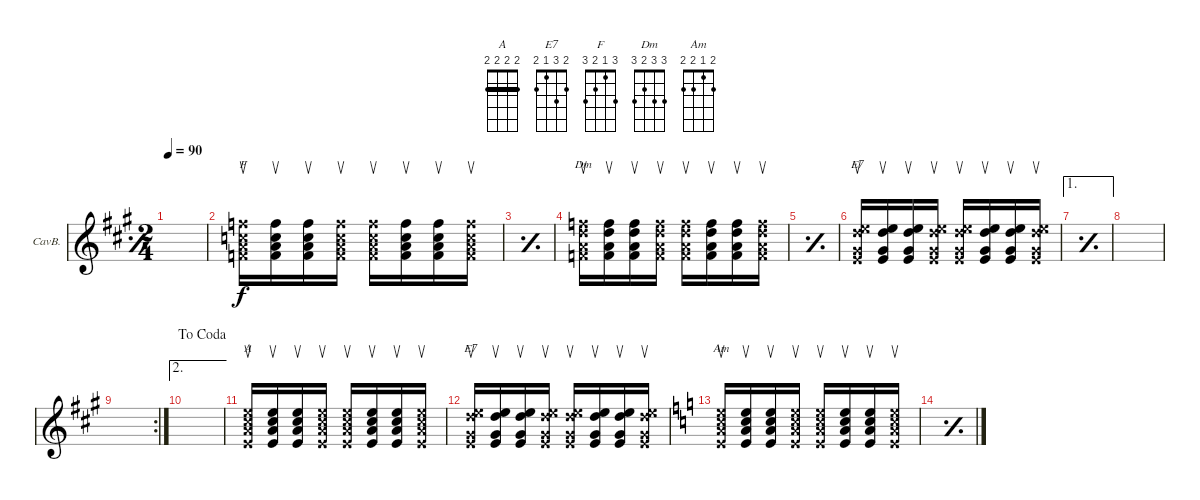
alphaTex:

\defaultSystemsLayout 4
\bracketExtendMode groupsimilarinstruments
\firstSystemTrackNameOrientation horizontal
\otherSystemsTrackNameOrientation horizontal
\track ("Cav. Base" "CavB.") {instrument shamisen}
\staff {score}
\tuning (D5 B4 G4 D4)
\chord ("A" 2 2 2 2) {barre (2 2 2)}
\chord ("E7" 2 3 1 2)
\chord ("F" 3 1 2 3)
\chord ("Dm" 3 3 2 3)
\chord ("Am" 2 1 2 2)
\ts (2 4)
\tempo 90
\clef g2
\simile simple
\scale
0.941992
\ks a
|
\simile none
\scale
0.941992 (3.4{x} 2.3{x} 1.2{x} 3.1{x}).16{su ch "F"} (3.4 2.3 1.2 3.1).16{su} (3.4 2.3 1.2 3.1).16{su} (3.4{x} 2.3{x} 1.2{x} 3.1{x}).16{su} (3.4{x} 2.3{x} 1.2{x} 3.1{x}).16{su} (3.4 2.3 1.2 3.1).16{su} (3.4 2.3 1.2 3.1).16{su} (3.4{x} 2.3{x} 1.2{x} 3.1{x}).16{su} |
\simile simple
\scale
0.941992 |
\simile none
\scale
0.941992 (3.4{x} 2.3{x} 3.2{x} 3.1{x}).16{su ch "Dm"} (3.4 2.3 3.2 3.1).16{su} (3.4 2.3 3.2 3.1).16{su} (3.4{x} 2.3{x} 3.2{x} 3.1{x}).16{su} (3.4{x} 2.3{x} 3.2{x} 3.1{x}).16{su} (3.4 2.3 3.2 3.1).16{su} (3.4 2.3 3.2 3.1).16{su} (3.4{x} 2.3{x} 3.2{x} 3.1{x}).16{su} |
\simile simple
\scale
1.23203 |
\simile none
\scale
0.941992 (2.4{x} 1.3{x} 3.2{x} 2.1{x}).16{su ch "E7"} (2.4 1.3 3.2 2.1).16{su} (2.4 1.3 3.2 2.1).16{su} (2.4{x} 1.3{x} 3.2{x} 2.1{x}).16{su} (2.4{x} 1.3{x} 3.2{x} 2.1{x}).16{su} (2.4 1.3 3.2 2.1).16{su} (2.4 1.3 3.2 2.1).16{su} (2.4{x} 1.3{x} 3.2{x} 2.1{x}).16{su} |
\ae 1
\simile simple
\scale
0.941992 |
\scale
0.941992 |
\rc 2
\scale
0.941992 |
\ae 2
\jump dacoda
\scale
1.23203 |
\simile none
\scale
0.941992 (2.4{x} 2.3{x} 2.2{x} 2.1{x}).16{su ch "A"} (2.4 2.3 2.2 2.1).16{su} (2.4 2.3 2.2 2.1).16{su} (2.4{x} 2.3{x} 2.2{x} 2.1{x}).16{su} (2.4{x} 2.3{x} 2.2{x} 2.1{x}).16{su} (2.4 2.3 2.2 2.1).16{su} (2.4 2.3 2.2 2.1).16{su} (2.4{x} 2.3{x} 2.2{x} 2.1{x}).16{su} |
\scale
0.941992 (2.4{x} 1.3{x} 3.2{x} 2.1{x}).16{su ch "E7"} (2.4 1.3 3.2 2.1).16{su} (2.4 1.3 3.2 2.1).16{su} (2.4{x} 1.3{x} 3.2{x} 2.1{x}).16{su} (2.4{x} 1.3{x} 3.2{x} 2.1{x}).16{su} (2.4 1.3 3.2 2.1).16{su} (2.4 1.3 3.2 2.1).16{su} (2.4{x} 1.3{x} 3.2{x} 2.1{x}).16{su} |
\scale
0.941992
\ks aminor
(2.4{x} 2.3{x} 1.2{x} 2.1{x}).16{su ch "Am"} (2.4 2.3 1.2 2.1).16{su} (2.4 2.3 1.2 2.1).16{su} (2.4{x} 2.3{x} 1.2{x} 2.1{x}).16{su} (2.4{x} 2.3{x} 1.2{x} 2.1{x}).16{su} (2.4 2.3 1.2 2.1).16{su} (2.4 2.3 1.2 2.1).16{su} (2.4{x} 2.3{x} 1.2{x} 2.1{x}).16{su} |
\simile simple
\scale
0.941992 |
\scale
1.10593 |
\scale
0.973518
